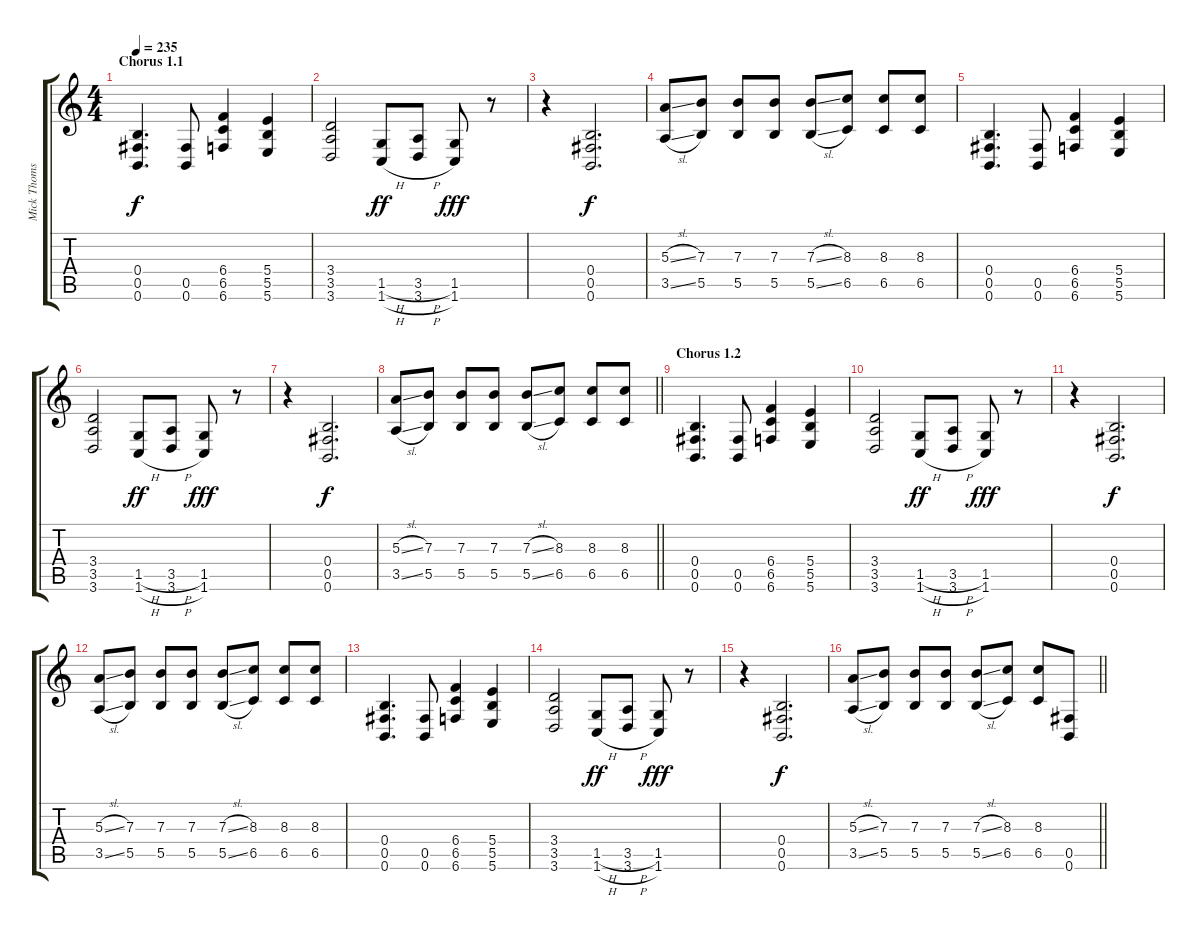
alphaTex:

\track ("Mick Thomson" "Mick Thoms") {instrument distortionguitar}
\staff {score tabs}
\tuning (Db4 Ab3 E3 B2 Gb2 B1) {hide}
\ts (4 4)
\section ("" "Chorus 1.1")
\tempo 235
\clef g2
\ks c
(0.4 0.5 0.6).4{d dy f} (0.5 0.6).8 (6.4 6.5 6.6).4 (5.4 5.5 5.6).4 |
(3.4 3.5 3.6).2 (1.5{h} 1.6{h}).8{dy ff} (3.5{h} 3.6{h}).8 (1.5 1.6).8{dy fff} r.8 |
r.4 (0.4 0.5 0.6).2{d dy f} |
(5.3{sl} 3.5{sl}).8 (7.3 5.5).8 (7.3 5.5).8 (7.3 5.5).8 (7.3{sl} 5.5{sl}).8 (8.3 6.5).8 (8.3 6.5).8 (8.3 6.5).8 |
(0.4 0.5 0.6).4{d} (0.5 0.6).8 (6.4 6.5 6.6).4 (5.4 5.5 5.6).4 |
(3.4 3.5 3.6).2 (1.5{h} 1.6{h}).8{dy ff} (3.5{h} 3.6{h}).8 (1.5 1.6).8{dy fff} r.8 |
r.4 (0.4 0.5 0.6).2{d dy f} |
\barLineRight lightlight
(5.3{sl} 3.5{sl}).8 (7.3 5.5).8 (7.3 5.5).8 (7.3 5.5).8 (7.3{sl} 5.5{sl}).8 (8.3 6.5).8 (8.3 6.5).8 (8.3 6.5).8 |
\section ("" "Chorus 1.2")
(0.4 0.5 0.6).4{d} (0.5 0.6).8 (6.4 6.5 6.6).4 (5.4 5.5 5.6).4 |
(3.4 3.5 3.6).2 (1.5{h} 1.6{h}).8{dy ff} (3.5{h} 3.6{h}).8 (1.5 1.6).8{dy fff} r.8 |
r.4 (0.4 0.5 0.6).2{d dy f} |
(5.3{sl} 3.5{sl}).8 (7.3 5.5).8 (7.3 5.5).8 (7.3 5.5).8 (7.3{sl} 5.5{sl}).8 (8.3 6.5).8 (8.3 6.5).8 (8.3 6.5).8 |
(0.4 0.5 0.6).4{d} (0.5 0.6).8 (6.4 6.5 6.6).4 (5.4 5.5 5.6).4 |
(3.4 3.5 3.6).2 (1.5{h} 1.6{h}).8{dy ff} (3.5{h} 3.6{h}).8 (1.5 1.6).8{dy fff} r.8 |
r.4 (0.4 0.5 0.6).2{d dy f} |
\barLineRight lightlight
(5.3{sl} 3.5{sl}).8 (7.3 5.5).8 (7.3 5.5).8 (7.3 5.5).8 (7.3{sl} 5.5{sl}).8 (8.3 6.5).8 (8.3 6.5).8 (0.5 0.6).8
